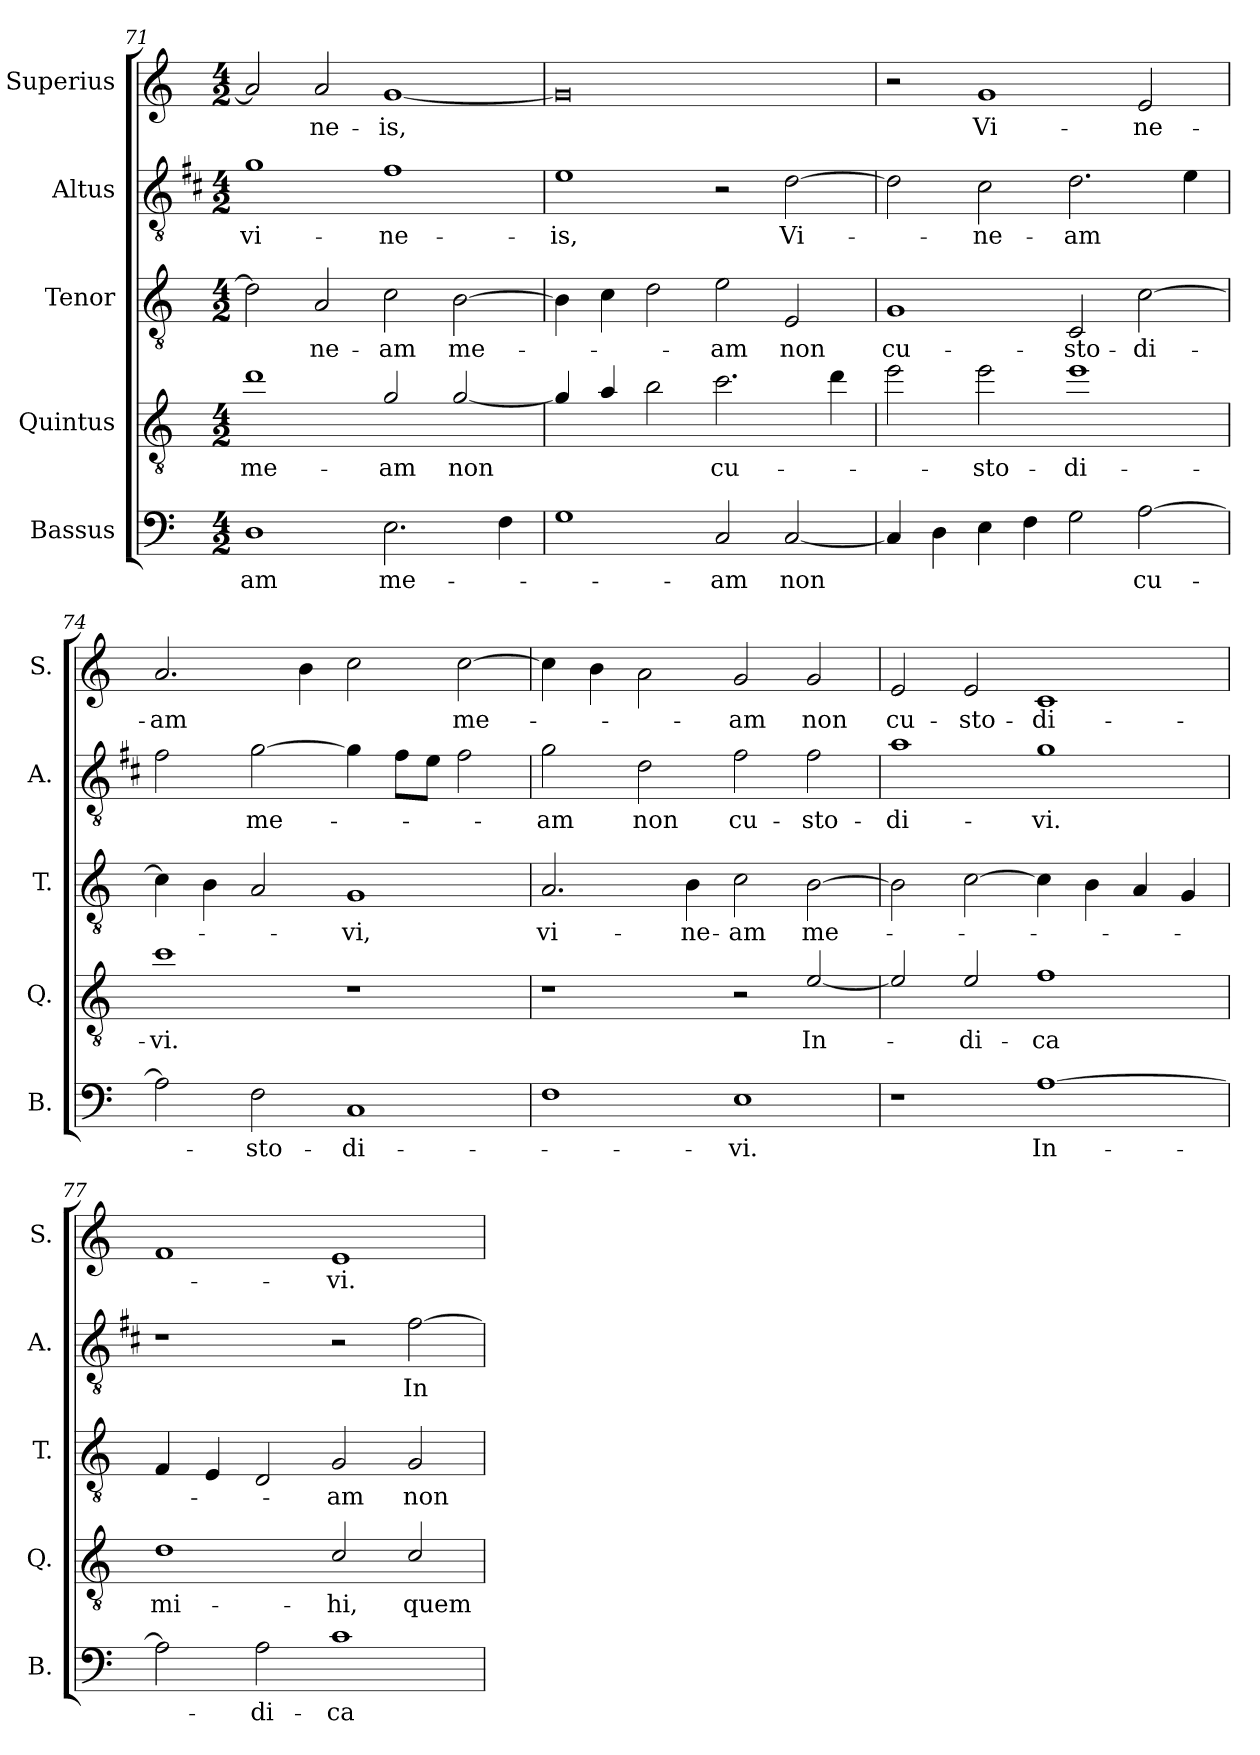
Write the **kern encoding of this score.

**kern	**text	**kern	**text	**kern	**text	**kern	**text	**kern	**text
*part5	*part5	*part4	*part4	*part3	*part3	*part2	*part2	*part1	*part1
*staff5	*staff5	*staff4	*staff4	*staff3	*staff3	*staff2	*staff2	*staff1	*staff1
*I"Bassus	*	*I"Quintus	*	*I"Tenor	*	*I"Altus	*	*I"Superius	*
*I'B.	*	*I'Q.	*	*I'T.	*	*I'A.	*	*I'S.	*
!!LO:LB:g=z
*clefF4	*	*clefGv2	*	*clefGv2	*	*clefGv2	*	*clefG2	*
*	*	*ITrd8c14	*	*	*	*ITrd1c2	*	*	*
*k[]	*	*k[]	*	*k[]	*	*k[]	*	*k[]	*
*M4/2	*	*M4/2	*	*M4/2	*	*M4/2	*	*M4/2	*
=71	=71	=71	=71	=71	=71	=71	=71	=71	=71
!	!LO:LY:b	!	!LO:LY:b	!	!	!	!LO:LY:b	!	!
1D	-am	1d	me-	2d\]	.	1f	vi-	2a/]	.
!	!	!	!	!	!LO:LY:b	!	!	!	!LO:LY:b
.	.	.	.	2A/	-ne-	.	.	2a/	-ne-
!	!LO:LY:b	!	!LO:LY:b	!	!LO:LY:b	!	!LO:LY:b	!	!LO:LY:b
2.E\	me-	2G/	-am	2c\	-am	1e	-ne-	[1g	-is,
!	!	!	!LO:LY:b	!	!LO:LY:b	!	!	!	!
.	.	[2G/	non	[2B\	me-	.	.	.	.
4F\	.	.	.	.	.	.	.	.	.
=72	=72	=72	=72	=72	=72	=72	=72	=72	=72
!	!	!	!	!	!	!	!LO:LY:b	!	!
1G	.	4G/]	.	4B\]	.	1d	-is,	0g]	.
.	.	4A/	.	4c\	.	.	.	.	.
.	.	2B\	.	2d\	.	.	.	.	.
!	!LO:LY:b	!	!LO:LY:b	!	!LO:LY:b	!	!	!	!
2C/	-am	2.c\	cu-	2e\	-am	2r	.	.	.
!	!LO:LY:b	!	!	!	!LO:LY:b	!	!LO:LY:b	!	!
[2C/	non	.	.	2E/	non	[2c\	Vi-	.	.
.	.	4d\	.	.	.	.	.	.	.
=73	=73	=73	=73	=73	=73	=73	=73	=73	=73
!	!	!	!	!	!LO:LY:b	!	!	!	!
4C/]	.	2e\	.	1G	cu-	2c\]	.	2r	.
4D\	.	.	.	.	.	.	.	.	.
!	!	!	!LO:LY:b	!	!	!	!LO:LY:b	!	!LO:LY:b
4E\	.	2e\	-sto-	.	.	2B\	-ne-	1g	Vi-
4F\	.	.	.	.	.	.	.	.	.
!	!	!	!LO:LY:b	!	!LO:LY:b	!	!LO:LY:b	!	!
2G\	.	1e	-di-	2C/	-sto-	2.c\	-am	.	.
!	!LO:LY:b	!	!	!	!LO:LY:b	!	!	!	!LO:LY:b
[2A\	cu-	.	.	[2c\	-di-	.	.	2e/	-ne-
.	.	.	.	.	.	4d\	.	.	.
=74	=74	=74	=74	=74	=74	=74	=74	=74	=74
!	!	!	!LO:LY:b	!	!	!	!	!	!LO:LY:b
2A\]	.	1c	-vi.	4c\]	.	2e\	.	2.a/	-am
.	.	.	.	4B\	.	.	.	.	.
!	!LO:LY:b	!	!	!	!	!	!LO:LY:b	!	!
2F\	-sto-	.	.	2A/	.	[2f\	me-	.	.
.	.	.	.	.	.	.	.	4b\	.
!	!LO:LY:b	!	!	!	!LO:LY:b	!	!	!	!
1C	-di-	1r	.	1G	-vi,	4f\]	.	2cc\	.
.	.	.	.	.	.	8e\L	.	.	.
.	.	.	.	.	.	8d\J	.	.	.
!	!	!	!	!	!	!	!	!	!LO:LY:b
.	.	.	.	.	.	2e\	.	[2cc\	me-
!!LO:PB:g=z
=75	=75	=75	=75	=75	=75	=75	=75	=75	=75
!	!	!	!	!	!LO:LY:b	!	!LO:LY:b	!	!
1F	.	1r	.	2.A/	vi-	2f\	-am	4cc\]	.
.	.	.	.	.	.	.	.	4b\	.
!	!	!	!	!	!	!	!LO:LY:b	!	!
.	.	.	.	.	.	2c\	non	2a\	.
!	!	!	!	!	!LO:LY:b	!	!	!	!
.	.	.	.	4B\	-ne-	.	.	.	.
!	!LO:LY:b	!	!	!	!LO:LY:b	!	!LO:LY:b	!	!LO:LY:b
1E	-vi.	2r	.	2c\	-am	2e\	cu-	2g/	-am
!	!	!	!LO:LY:b	!	!LO:LY:b	!	!LO:LY:b	!	!LO:LY:b
.	.	[2E/	In-	[2B\	me-	2e\	-sto-	2g/	non
=76	=76	=76	=76	=76	=76	=76	=76	=76	=76
!	!	!	!	!	!	!	!LO:LY:b	!	!LO:LY:b
1r	.	2E/]	.	2B\]	.	1g	-di-	2e/	cu-
!	!	!	!LO:LY:b	!	!	!	!	!	!LO:LY:b
.	.	2E/	-di-	[2c\	.	.	.	2e/	-sto-
!	!LO:LY:b	!	!LO:LY:b	!	!	!	!LO:LY:b	!	!LO:LY:b
[1A	In-	1F	-ca	4c\]	.	1f	-vi.	1c	-di-
.	.	.	.	4B\	.	.	.	.	.
.	.	.	.	4A/	.	.	.	.	.
.	.	.	.	4G/	.	.	.	.	.
=77	=77	=77	=77	=77	=77	=77	=77	=77	=77
!	!	!	!LO:LY:b	!	!	!	!	!	!
2A\]	.	1D	mi-	4F/	.	1r	.	1f	.
.	.	.	.	4E/	.	.	.	.	.
!	!LO:LY:b	!	!	!	!	!	!	!	!
2A\	-di-	.	.	2D/	.	.	.	.	.
!	!LO:LY:b	!	!LO:LY:b	!	!LO:LY:b	!	!	!	!LO:LY:b
1c	-ca	2C/	-hi,	2G/	-am	2r	.	1e	-vi.
!	!	!	!LO:LY:b	!	!LO:LY:b	!	!LO:LY:b	!	!
.	.	2C/	quem	2G/	non	[2e\	In-	.	.
=	=	=	=	=	=	=	=	=	=
*-	*-	*-	*-	*-	*-	*-	*-	*-	*-
